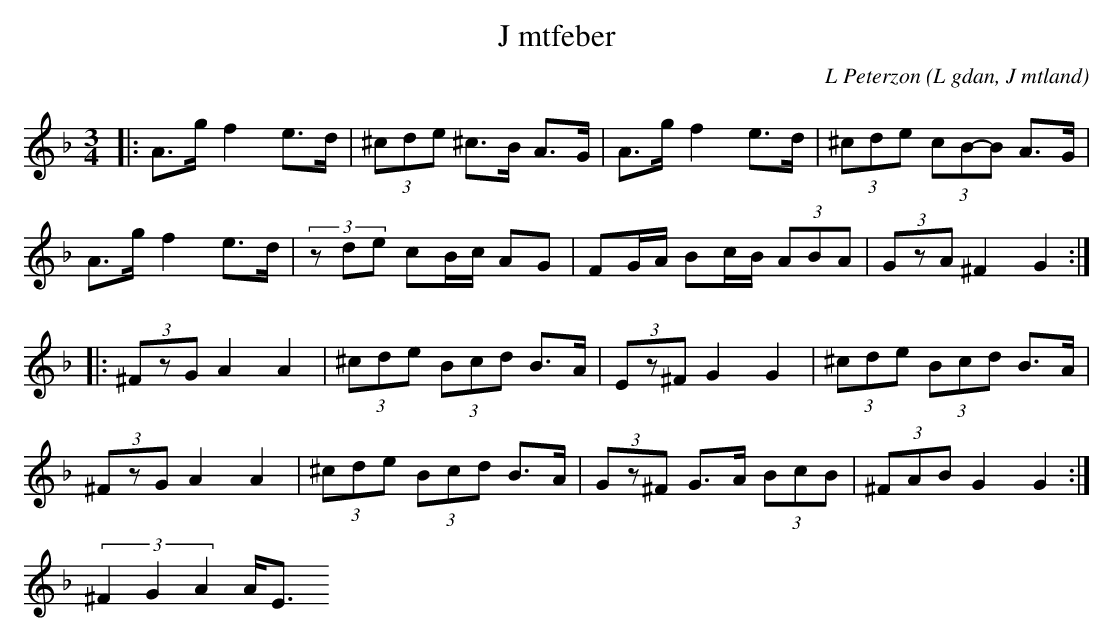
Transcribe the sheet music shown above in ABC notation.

X:1
T:J mtfeber
C: L Peterzon
O:L gdan, J mtland
M:3/4
L:1/8
K:Dm
|: A>g f2 e>d|(3^cde ^c>B A>G|A>g f2 e>d|(3^cde (3cB-B A>G|
A>g f2 e>d|(3zde cB/c/ AG|FG/A/ Bc/B/ (3ABA|(3GzA ^F2 G2:|
|:(3^FzG A2 A2|(3^cde (3Bcd B>A|(3Ez^F G2 G2|(3^cde (3Bcd B>A|
(3^FzG A2 A2|(3^cde (3Bcd B>A| (3Gz^F G>A (3BcB|(3^FAB G2 G2:|
(3^F2G2A2 A<E
